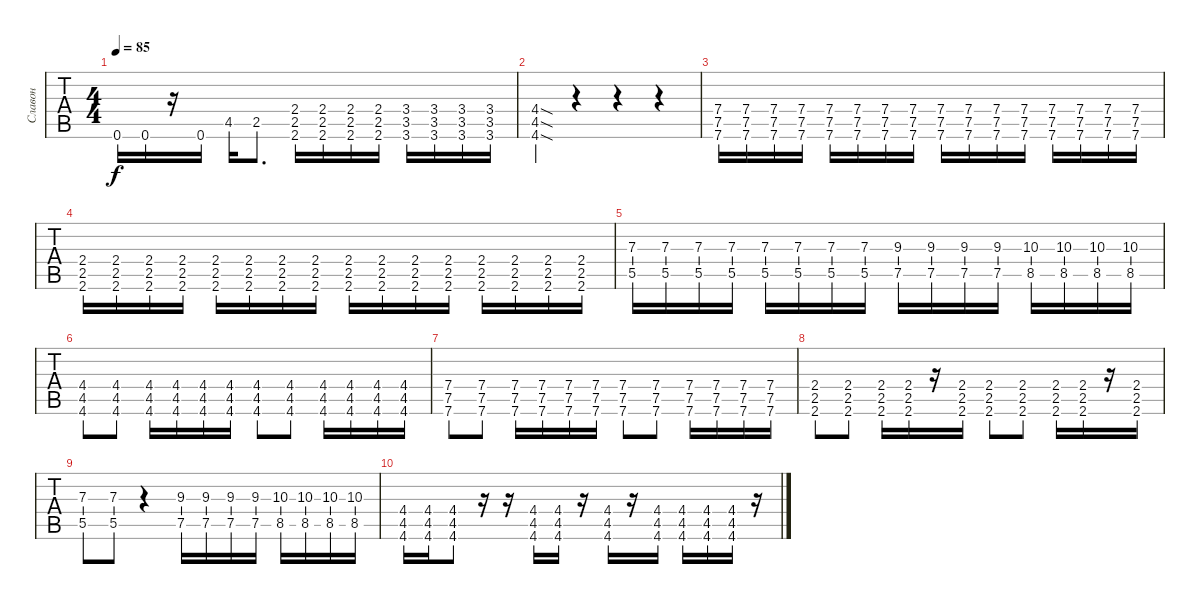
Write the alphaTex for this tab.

\track ("Славон" "Славон") {instrument acousticguitarsteel}
\staff {tabs}
\tuning (E4 B3 G3 D3 A2 D2) {hide}
\ts (4 4)
\tempo 85
\clef g2
\ks c
0.6.16{dy f} 0.6.16 r.16 0.6.16 4.5.16 2.5.8{d} (2.4 2.5 2.6).16 (2.4 2.5 2.6).16 (2.4 2.5 2.6).16 (2.4 2.5 2.6).16 (3.4 3.5 3.6).16 (3.4 3.5 3.6).16 (3.4 3.5 3.6).16 (3.4 3.5 3.6).16 |
(4.4{sod} 4.5{sod} 4.6{sod}).4 r.4 r.4 r.4 |
(7.4 7.5 7.6).16 (7.4 7.5 7.6).16 (7.4 7.5 7.6).16 (7.4 7.5 7.6).16 (7.4 7.5 7.6).16 (7.4 7.5 7.6).16 (7.4 7.5 7.6).16 (7.4 7.5 7.6).16 (7.4 7.5 7.6).16 (7.4 7.5 7.6).16 (7.4 7.5 7.6).16 (7.4 7.5 7.6).16 (7.4 7.5 7.6).16 (7.4 7.5 7.6).16 (7.4 7.5 7.6).16 (7.4 7.5 7.6).16 |
(2.4 2.5 2.6).16 (2.4 2.5 2.6).16 (2.4 2.5 2.6).16 (2.4 2.5 2.6).16 (2.4 2.5 2.6).16 (2.4 2.5 2.6).16 (2.4 2.5 2.6).16 (2.4 2.5 2.6).16 (2.4 2.5 2.6).16 (2.4 2.5 2.6).16 (2.4 2.5 2.6).16 (2.4 2.5 2.6).16 (2.4 2.5 2.6).16 (2.4 2.5 2.6).16 (2.4 2.5 2.6).16 (2.4 2.5 2.6).16 |
(7.3 5.5).16 (7.3 5.5).16 (7.3 5.5).16 (7.3 5.5).16 (7.3 5.5).16 (7.3 5.5).16 (7.3 5.5).16 (7.3 5.5).16 (9.3 7.5).16 (9.3 7.5).16 (9.3 7.5).16 (9.3 7.5).16 (10.3 8.5).16 (10.3 8.5).16 (10.3 8.5).16 (10.3 8.5).16 |
(4.4 4.5 4.6).8 (4.4 4.5 4.6).8 (4.4 4.5 4.6).16 (4.4 4.5 4.6).16 (4.4 4.5 4.6).16 (4.4 4.5 4.6).16 (4.4 4.5 4.6).8 (4.4 4.5 4.6).8 (4.4 4.5 4.6).16 (4.4 4.5 4.6).16 (4.4 4.5 4.6).16 (4.4 4.5 4.6).16 |
(7.4 7.5 7.6).8 (7.4 7.5 7.6).8 (7.4 7.5 7.6).16 (7.4 7.5 7.6).16 (7.4 7.5 7.6).16 (7.4 7.5 7.6).16 (7.4 7.5 7.6).8 (7.4 7.5 7.6).8 (7.4 7.5 7.6).16 (7.4 7.5 7.6).16 (7.4 7.5 7.6).16 (7.4 7.5 7.6).16 |
(2.4 2.5 2.6).8 (2.4 2.5 2.6).8 (2.4 2.5 2.6).16 (2.4 2.5 2.6).16 r.16 (2.4 2.5 2.6).16 (2.4 2.5 2.6).8 (2.4 2.5 2.6).8 (2.4 2.5 2.6).16 (2.4 2.5 2.6).16 r.16 (2.4 2.5 2.6).16 |
(7.3 5.5).8 (7.3 5.5).8 r.4 (9.3 7.5).16 (9.3 7.5).16 (9.3 7.5).16 (9.3 7.5).16 (10.3 8.5).16 (10.3 8.5).16 (10.3 8.5).16 (10.3 8.5).16 |
(4.4 4.5 4.6).16 (4.4 4.5 4.6).16 (4.4 4.5 4.6).8 r.16 r.16 (4.4 4.5 4.6).16 (4.4 4.5 4.6).16 r.16 (4.4 4.5 4.6).16 r.16 (4.4 4.5 4.6).16 (4.4 4.5 4.6).16 (4.4 4.5 4.6).16 (4.4 4.5 4.6).16 r.16
